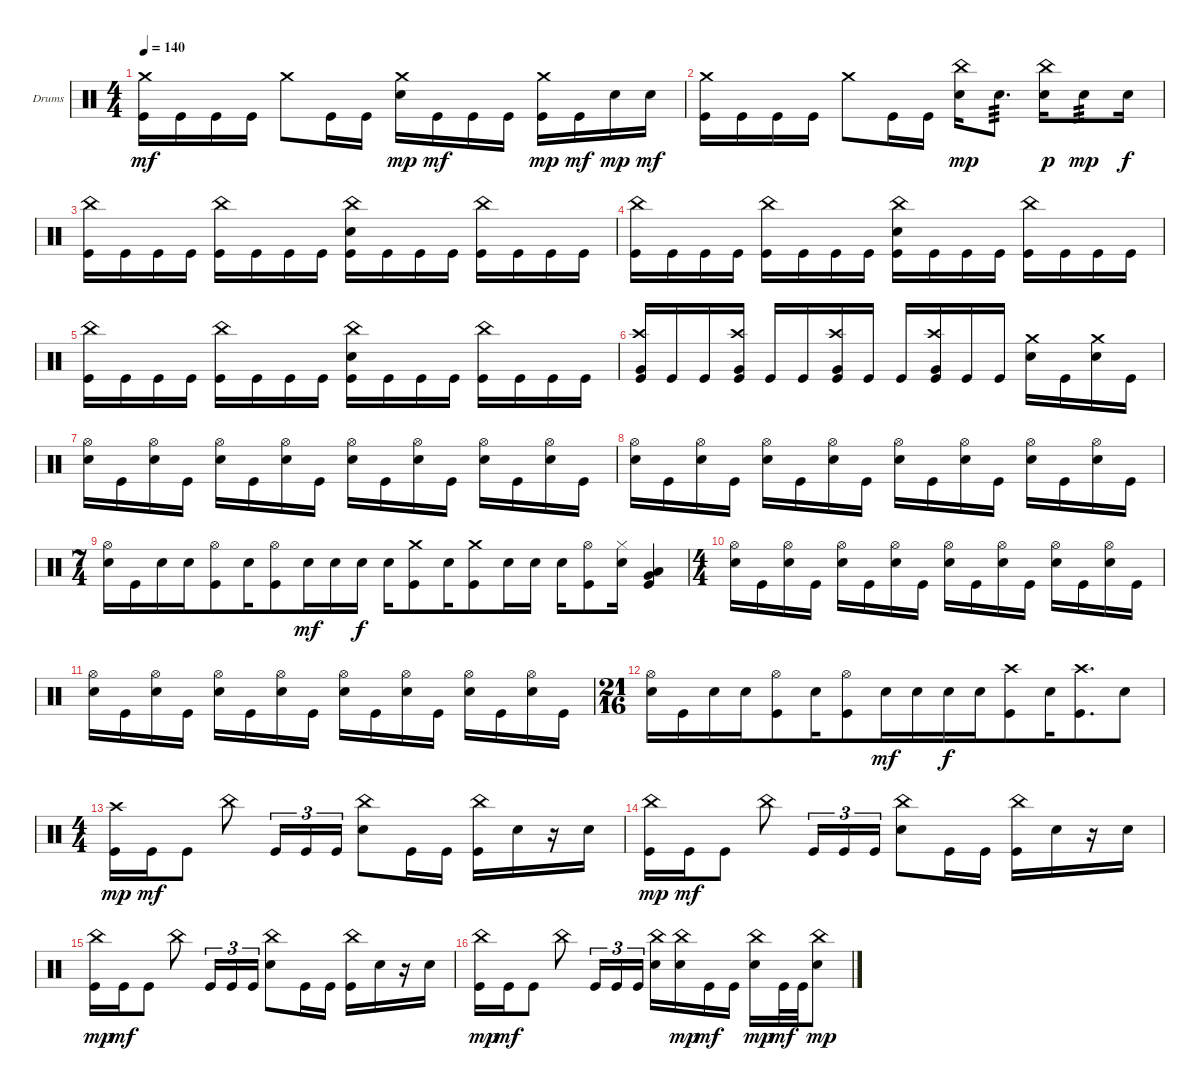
\bracketExtendMode groupsimilarinstruments
\firstSystemTrackNameOrientation horizontal
\otherSystemsTrackNameOrientation horizontal
\track ("Drumkit" "Drums") {instrument percussion}
\staff {score}
\articulation defaults
\ts (4 4)
\tempo 140
\clef neutral
\ks c
("Crash medium (hit)" "Kick (hit)").16{dy mf} "Kick (hit)".16 "Kick (hit)".16 "Kick (hit)".16 "Crash medium (hit)".8 "Kick (hit)".16 "Kick (hit)".16 ("Crash medium (hit)" "Snare (hit) 2").16{dy mp} "Kick (hit)".16{dy mf} "Kick (hit)".16 "Kick (hit)".16 ("Crash medium (hit)" "Kick (hit)").16{dy mp} "Kick (hit)".16{dy mf} "Snare (hit) 2".16{dy mp} "Snare (hit) 2".16{dy mf} |
("Crash medium (hit)" "Kick (hit)").16 "Kick (hit)".16 "Kick (hit)".16 "Kick (hit)".16 "Crash medium (hit)".8 "Kick (hit)".16 "Kick (hit)".16 ("China (hit)" "Snare (hit) 2").16{dy mp} "Snare (hit) 2".8{d tp 3} ("China (hit)" "Snare (hit) 2").16{dy p} "Snare (hit) 2".8{tp 3 dy mp} "Snare (hit) 2".16{dy f} |
("China (hit)" "Kick (hit)").16 "Kick (hit)".16 "Kick (hit)".16 "Kick (hit)".16 ("China (hit)" "Kick (hit)").16 "Kick (hit)".16 "Kick (hit)".16 "Kick (hit)".16 ("China (hit)" "Snare (hit) 2" "Kick (hit)").16 "Kick (hit)".16 "Kick (hit)".16 "Kick (hit)".16 ("China (hit)" "Kick (hit)").16 "Kick (hit)".16 "Kick (hit)".16 "Kick (hit)".16 |
("China (hit)" "Kick (hit)").16 "Kick (hit)".16 "Kick (hit)".16 "Kick (hit)".16 ("China (hit)" "Kick (hit)").16 "Kick (hit)".16 "Kick (hit)".16 "Kick (hit)".16 ("China (hit)" "Snare (hit) 2" "Kick (hit)").16 "Kick (hit)".16 "Kick (hit)".16 "Kick (hit)".16 ("China (hit)" "Kick (hit)").16 "Kick (hit)".16 "Kick (hit)".16 "Kick (hit)".16 |
("China (hit)" "Kick (hit)").16 "Kick (hit)".16 "Kick (hit)".16 "Kick (hit)".16 ("China (hit)" "Kick (hit)").16 "Kick (hit)".16 "Kick (hit)".16 "Kick (hit)".16 ("China (hit)" "Snare (hit) 2" "Kick (hit)").16 "Kick (hit)".16 "Kick (hit)".16 "Kick (hit)".16 ("China (hit)" "Kick (hit)").16 "Kick (hit)".16 "Kick (hit)".16 "Kick (hit)".16 |
("Crash high (hit)" "Very Low Tom (hit)" "Kick (hit)").16 "Kick (hit)".16 "Kick (hit)".16 ("Crash high (hit)" "Very Low Tom (hit)" "Kick (hit)").16 "Kick (hit)".16 "Kick (hit)".16 ("Crash high (hit)" "Very Low Tom (hit)" "Kick (hit)").16 "Kick (hit)".16 "Kick (hit)".16 ("Crash high (hit)" "Very Low Tom (hit)" "Kick (hit)").16 "Kick (hit)".16 "Kick (hit)".16 ("Crash medium (hit)" "Snare (hit) 2").16 "Kick (hit)".16 ("Crash medium (hit)" "Snare (hit) 2").16 "Kick (hit)".16 |
("Hi-Hat (open)" "Snare (hit) 2").16 "Kick (hit)".16 ("Hi-Hat (open)" "Snare (hit) 2").16 "Kick (hit)".16 ("Hi-Hat (open)" "Snare (hit) 2").16 "Kick (hit)".16 ("Hi-Hat (open)" "Snare (hit) 2").16 "Kick (hit)".16 ("Hi-Hat (open)" "Snare (hit) 2").16 "Kick (hit)".16 ("Hi-Hat (open)" "Snare (hit) 2").16 "Kick (hit)".16 ("Hi-Hat (open)" "Snare (hit) 2").16 "Kick (hit)".16 ("Hi-Hat (open)" "Snare (hit) 2").16 "Kick (hit)".16 |
("Hi-Hat (open)" "Snare (hit) 2").16 "Kick (hit)".16 ("Hi-Hat (open)" "Snare (hit) 2").16 "Kick (hit)".16 ("Hi-Hat (open)" "Snare (hit) 2").16 "Kick (hit)".16 ("Hi-Hat (open)" "Snare (hit) 2").16 "Kick (hit)".16 ("Hi-Hat (open)" "Snare (hit) 2").16 "Kick (hit)".16 ("Hi-Hat (open)" "Snare (hit) 2").16 "Kick (hit)".16 ("Hi-Hat (open)" "Snare (hit) 2").16 "Kick (hit)".16 ("Hi-Hat (open)" "Snare (hit) 2").16 "Kick (hit)".16 |
\ts (7 4)
\beaming (8 6 4 4)
("Hi-Hat (open)" "Snare (hit) 2").16 "Kick (hit)".16 "Snare (hit) 2".16 "Snare (hit) 2".16 ("Hi-Hat (open)" "Kick (hit)").8 "Snare (hit) 2".16 ("Hi-Hat (open)" "Kick (hit)").8 "Snare (hit) 2".16{dy mf} "Snare (hit) 2".16 "Snare (hit) 2".16{dy f} "Snare (hit) 2".16 ("Crash medium (hit)" "Kick (hit)").8 "Snare (hit) 2".16 ("Crash medium (hit)" "Kick (hit)").8 "Snare (hit) 2".16 "Snare (hit) 2".16 "Snare (hit) 2".16 ("Hi-Hat (open)" "Kick (hit)").8 ("Hi-Hat (closed)" "Snare (hit) 2").16 ("Low Tom (hit)" "Very Low Tom (hit)" "Kick (hit)").4 |
\ts (4 4)
\beaming (8 2 2 2 2)
("Hi-Hat (open)" "Snare (hit) 2").16 "Kick (hit)".16 ("Hi-Hat (open)" "Snare (hit) 2").16 "Kick (hit)".16 ("Hi-Hat (open)" "Snare (hit) 2").16 "Kick (hit)".16 ("Hi-Hat (open)" "Snare (hit) 2").16 "Kick (hit)".16 ("Hi-Hat (open)" "Snare (hit) 2").16 "Kick (hit)".16 ("Hi-Hat (open)" "Snare (hit) 2").16 "Kick (hit)".16 ("Hi-Hat (open)" "Snare (hit) 2").16 "Kick (hit)".16 ("Hi-Hat (open)" "Snare (hit) 2").16 "Kick (hit)".16 |
("Hi-Hat (open)" "Snare (hit) 2").16 "Kick (hit)".16 ("Hi-Hat (open)" "Snare (hit) 2").16 "Kick (hit)".16 ("Hi-Hat (open)" "Snare (hit) 2").16 "Kick (hit)".16 ("Hi-Hat (open)" "Snare (hit) 2").16 "Kick (hit)".16 ("Hi-Hat (open)" "Snare (hit) 2").16 "Kick (hit)".16 ("Hi-Hat (open)" "Snare (hit) 2").16 "Kick (hit)".16 ("Hi-Hat (open)" "Snare (hit) 2").16 "Kick (hit)".16 ("Hi-Hat (open)" "Snare (hit) 2").16 "Kick (hit)".16 |
\ts (21 16)
\beaming (8 10)
("Hi-Hat (open)" "Snare (hit) 2").16 "Kick (hit)".16 "Snare (hit) 2".16 "Snare (hit) 2".16 ("Hi-Hat (open)" "Kick (hit)").8 "Snare (hit) 2".16 ("Hi-Hat (open)" "Kick (hit)").8 "Snare (hit) 2".16{dy mf} "Snare (hit) 2".16 "Snare (hit) 2".16{dy f} "Snare (hit) 2".16 ("Crash high (hit)" "Kick (hit)").8 "Snare (hit) 2".16 ("Crash high (hit)" "Kick (hit)").8{d} "Snare (hit) 2".8 |
\ts (4 4)
\beaming (8 2 2 2 2)
("Crash high (hit)" "Kick (hit)").16{dy mp} "Kick (hit)".16{dy mf} "Kick (hit)".8 "China (hit)".8 "Kick (hit)".16{tu (3 2)} "Kick (hit)".16{tu (3 2)} "Kick (hit)".16{tu (3 2)} ("China (hit)" "Snare (hit) 2").8 "Kick (hit)".16 "Kick (hit)".16 ("China (hit)" "Kick (hit)").16 "Snare (hit) 2".16 r.16 "Snare (hit) 2".16 |
("China (hit)" "Kick (hit)").16{dy mp} "Kick (hit)".16{dy mf} "Kick (hit)".8 "China (hit)".8 "Kick (hit)".16{tu (3 2)} "Kick (hit)".16{tu (3 2)} "Kick (hit)".16{tu (3 2)} ("China (hit)" "Snare (hit) 2").8 "Kick (hit)".16 "Kick (hit)".16 ("China (hit)" "Kick (hit)").16 "Snare (hit) 2".16 r.16 "Snare (hit) 2".16 |
("China (hit)" "Kick (hit)").16{dy mp} "Kick (hit)".16{dy mf} "Kick (hit)".8 "China (hit)".8 "Kick (hit)".16{tu (3 2)} "Kick (hit)".16{tu (3 2)} "Kick (hit)".16{tu (3 2)} ("China (hit)" "Snare (hit) 2").8 "Kick (hit)".16 "Kick (hit)".16 ("China (hit)" "Kick (hit)").16 "Snare (hit) 2".16 r.16 "Snare (hit) 2".16 |
("China (hit)" "Kick (hit)").16{dy mp} "Kick (hit)".16{dy mf} "Kick (hit)".8 "China (hit)".8 "Kick (hit)".16{tu (3 2)} "Kick (hit)".16{tu (3 2)} "Kick (hit)".16{tu (3 2)} ("China (hit)" "Snare (hit) 2").16 ("China (hit)" "Snare (hit) 2").16{dy mp} "Kick (hit)".16{dy mf} "Kick (hit)".16 ("China (hit)" "Snare (hit) 2").16{dy mp} "Kick (hit)".32{dy mf} "Kick (hit)".32 ("China (hit)" "Snare (hit) 2").8{dy mp}
